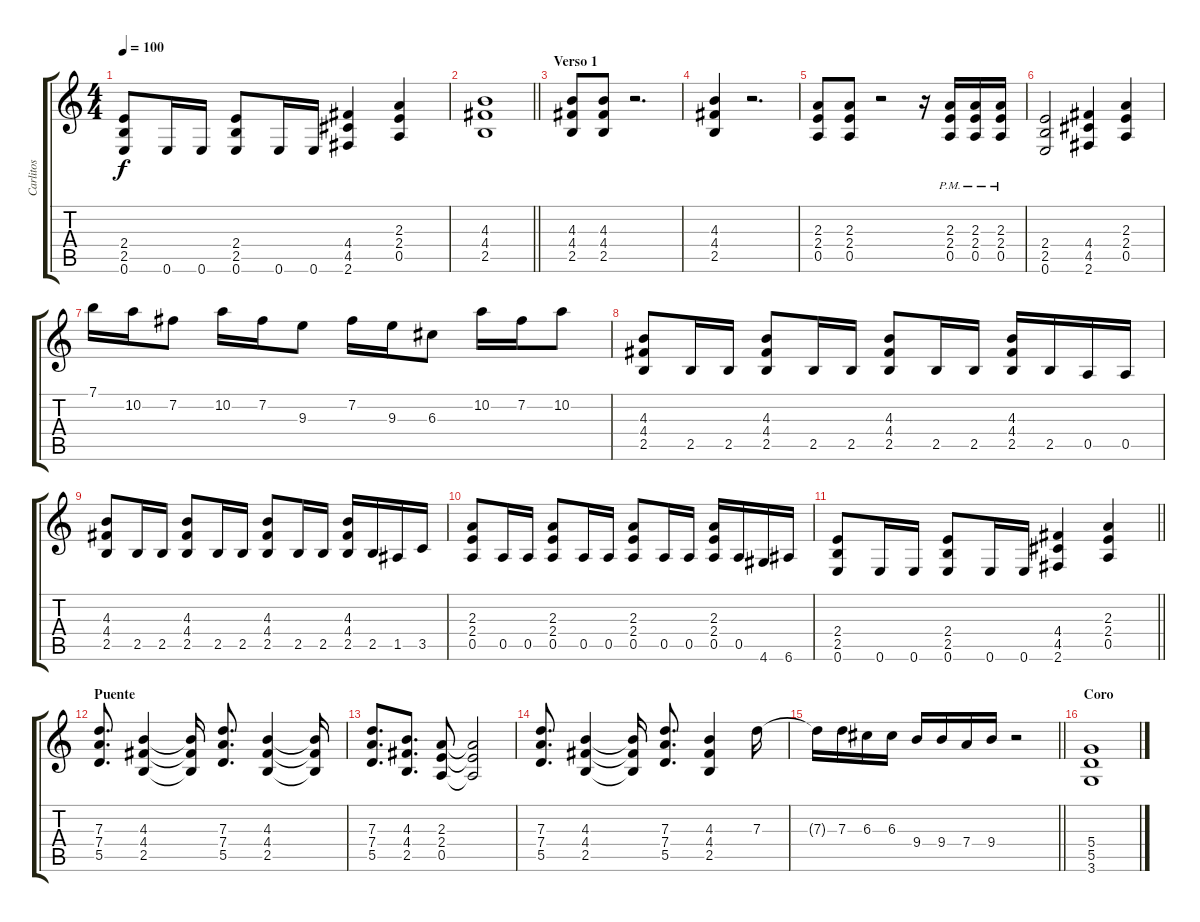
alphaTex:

\track ("Carlitos" "Carlitos") {instrument distortionguitar}
\staff {score tabs}
\tuning (E4 B3 G3 D3 A2 E2) {hide}
\ts (4 4)
\tempo 100
\clef g2
\ks c
(2.4 2.5 0.6).8{dy f} 0.6.16 0.6.16 (2.4 2.5 0.6).8 0.6.16 0.6.16 (4.4 4.5 2.6).4 (2.3 2.4 0.5).4 |
\barLineRight lightlight
(4.3 4.4 2.5).1 |
\section ("" "Verso 1")
(4.3 4.4 2.5).8 (4.3 4.4 2.5).8 r.2{d} |
(4.3 4.4 2.5).4 r.2{d} |
(2.3 2.4 0.5).8 (2.3 2.4 0.5).8 r.2 r.16 (2.3{pm} 2.4{pm} 0.5{pm}).16 (2.3{pm} 2.4{pm} 0.5{pm}).16 (2.3{pm} 2.4{pm} 0.5{pm}).16 |
(2.4 2.5 0.6).2 (4.4 4.5 2.6).4 (2.3 2.4 0.5).4 |
7.1.16 10.2.16 7.2.8 10.2.16 7.2.16 9.3.8 7.2.16 9.3.16 6.3.8 10.2.16 7.2.16 10.2.8 |
(4.3 4.4 2.5).8 2.5.16 2.5.16 (4.3 4.4 2.5).8 2.5.16 2.5.16 (4.3 4.4 2.5).8 2.5.16 2.5.16 (4.3 4.4 2.5).16 2.5.16 0.5.16 0.5.16 |
(4.3 4.4 2.5).8 2.5.16 2.5.16 (4.3 4.4 2.5).8 2.5.16 2.5.16 (4.3 4.4 2.5).8 2.5.16 2.5.16 (4.3 4.4 2.5).16 2.5.16 1.5.16 3.5.16 |
(2.3 2.4 0.5).8 0.5.16 0.5.16 (2.3 2.4 0.5).8 0.5.16 0.5.16 (2.3 2.4 0.5).8 0.5.16 0.5.16 (2.3 2.4 0.5).16 0.5.16 4.6.16 6.6.16 |
\barLineRight lightlight
(2.4 2.5 0.6).8 0.6.16 0.6.16 (2.4 2.5 0.6).8 0.6.16 0.6.16 (4.4 4.5 2.6).4 (2.3 2.4 0.5).4 |
\section ("" "Puente")
(7.3 7.4 5.5).8{d} (4.3 4.4 2.5).4 (4.3{t} 4.4{t} 2.5{t}).16 (7.3 7.4 5.5).8{d} (4.3 4.4 2.5).4 (4.3{t} 4.4{t} 2.5{t}).16 |
(7.3 7.4 5.5).8{d} (4.3 4.4 2.5).8{d} (2.3 2.4 0.5).8 (2.3{t} 2.4{t} 0.5{t}).2 |
(7.3 7.4 5.5).8{d} (4.3 4.4 2.5).4 (4.3{t} 4.4{t} 2.5{t}).16 (7.3 7.4 5.5).8{d} (4.3 4.4 2.5).4 7.3.16 |
\barLineRight lightlight
7.3{t}.16 7.3.16 6.3.16 6.3.16 9.4.16 9.4.16 7.4.16 9.4.16 r.2 |
\section ("" "Coro")
(5.4 5.5 3.6).1
